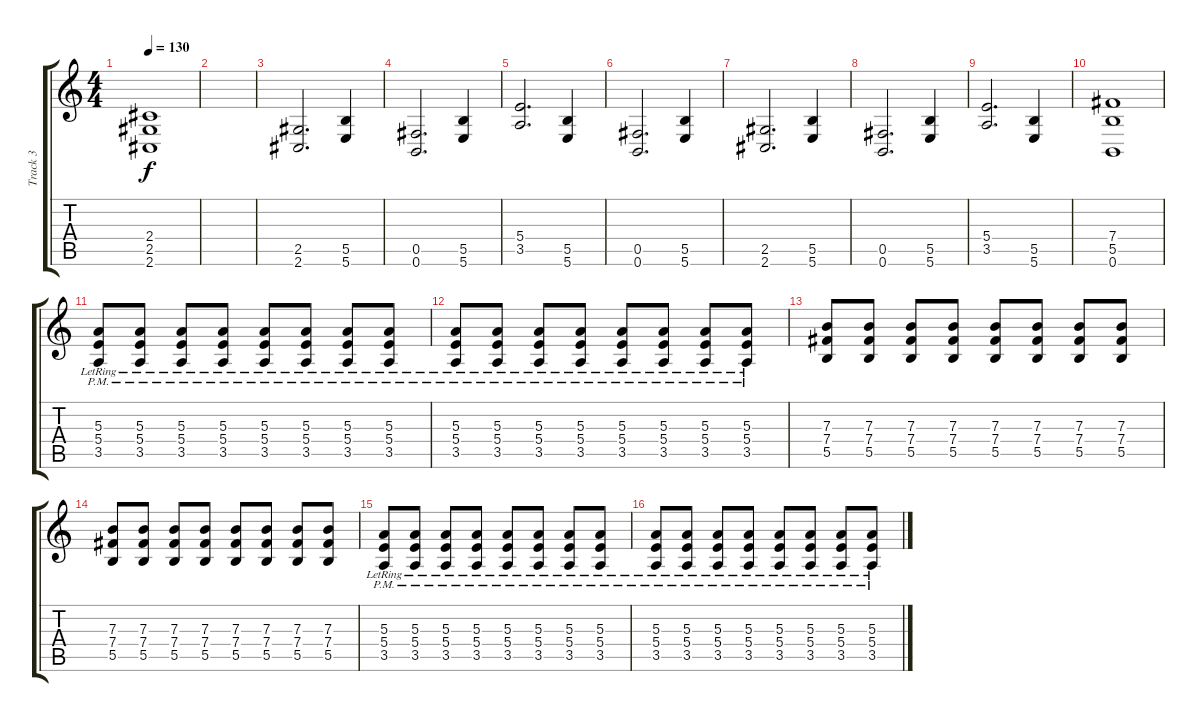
\track ("Track 3" "Track 3") {instrument distortionguitar}
\staff {score tabs}
\tuning (Db4 Ab3 E3 B2 Gb2 B1) {hide}
\ts (4 4)
\tempo 130
\clef g2
\ks c
(2.4{t} 2.5{t} 2.6{t}).1{dy f} |
|
(2.5 2.6).2{d} (5.5 5.6).4 |
(0.5 0.6).2{d} (5.5 5.6).4 |
(5.4 3.5).2{d} (5.5 5.6).4 |
(0.5 0.6).2{d} (5.5 5.6).4 |
(2.5 2.6).2{d} (5.5 5.6).4 |
(0.5 0.6).2{d} (5.5 5.6).4 |
(5.4 3.5).2{d} (5.5 5.6).4 |
(7.4 5.5 0.6).1 |
(5.3{pm lr} 5.4{pm lr} 3.5{pm lr}).8 (5.3{pm lr} 5.4{pm lr} 3.5{pm lr}).8 (5.3{pm lr} 5.4{pm lr} 3.5{pm lr}).8 (5.3{pm lr} 5.4{pm lr} 3.5{pm lr}).8 (5.3{pm lr} 5.4{pm lr} 3.5{pm lr}).8 (5.3{pm lr} 5.4{pm lr} 3.5{pm lr}).8 (5.3{pm lr} 5.4{pm lr} 3.5{pm lr}).8 (5.3{pm lr} 5.4{pm lr} 3.5{pm lr}).8 |
(5.3{pm lr} 5.4{pm lr} 3.5{pm lr}).8 (5.3{pm lr} 5.4{pm lr} 3.5{pm lr}).8 (5.3{pm lr} 5.4{pm lr} 3.5{pm lr}).8 (5.3{pm lr} 5.4{pm lr} 3.5{pm lr}).8 (5.3{pm lr} 5.4{pm lr} 3.5{pm lr}).8 (5.3{pm lr} 5.4{pm lr} 3.5{pm lr}).8 (5.3{pm lr} 5.4{pm lr} 3.5{pm lr}).8 (5.3{pm lr} 5.4{pm lr} 3.5{pm lr}).8 |
(7.3 7.4 5.5).8 (7.3 7.4 5.5).8 (7.3 7.4 5.5).8 (7.3 7.4 5.5).8 (7.3 7.4 5.5).8 (7.3 7.4 5.5).8 (7.3 7.4 5.5).8 (7.3 7.4 5.5).8 |
(7.3 7.4 5.5).8 (7.3 7.4 5.5).8 (7.3 7.4 5.5).8 (7.3 7.4 5.5).8 (7.3 7.4 5.5).8 (7.3 7.4 5.5).8 (7.3 7.4 5.5).8 (7.3 7.4 5.5).8 |
(5.3{pm lr} 5.4{pm lr} 3.5{pm lr}).8 (5.3{pm lr} 5.4{pm lr} 3.5{pm lr}).8 (5.3{pm lr} 5.4{pm lr} 3.5{pm lr}).8 (5.3{pm lr} 5.4{pm lr} 3.5{pm lr}).8 (5.3{pm lr} 5.4{pm lr} 3.5{pm lr}).8 (5.3{pm lr} 5.4{pm lr} 3.5{pm lr}).8 (5.3{pm lr} 5.4{pm lr} 3.5{pm lr}).8 (5.3{pm lr} 5.4{pm lr} 3.5{pm lr}).8 |
(5.3{pm lr} 5.4{pm lr} 3.5{pm lr}).8 (5.3{pm lr} 5.4{pm lr} 3.5{pm lr}).8 (5.3{pm lr} 5.4{pm lr} 3.5{pm lr}).8 (5.3{pm lr} 5.4{pm lr} 3.5{pm lr}).8 (5.3{pm lr} 5.4{pm lr} 3.5{pm lr}).8 (5.3{pm lr} 5.4{pm lr} 3.5{pm lr}).8 (5.3{pm lr} 5.4{pm lr} 3.5{pm lr}).8 (5.3{pm lr} 5.4{pm lr} 3.5{pm lr}).8
